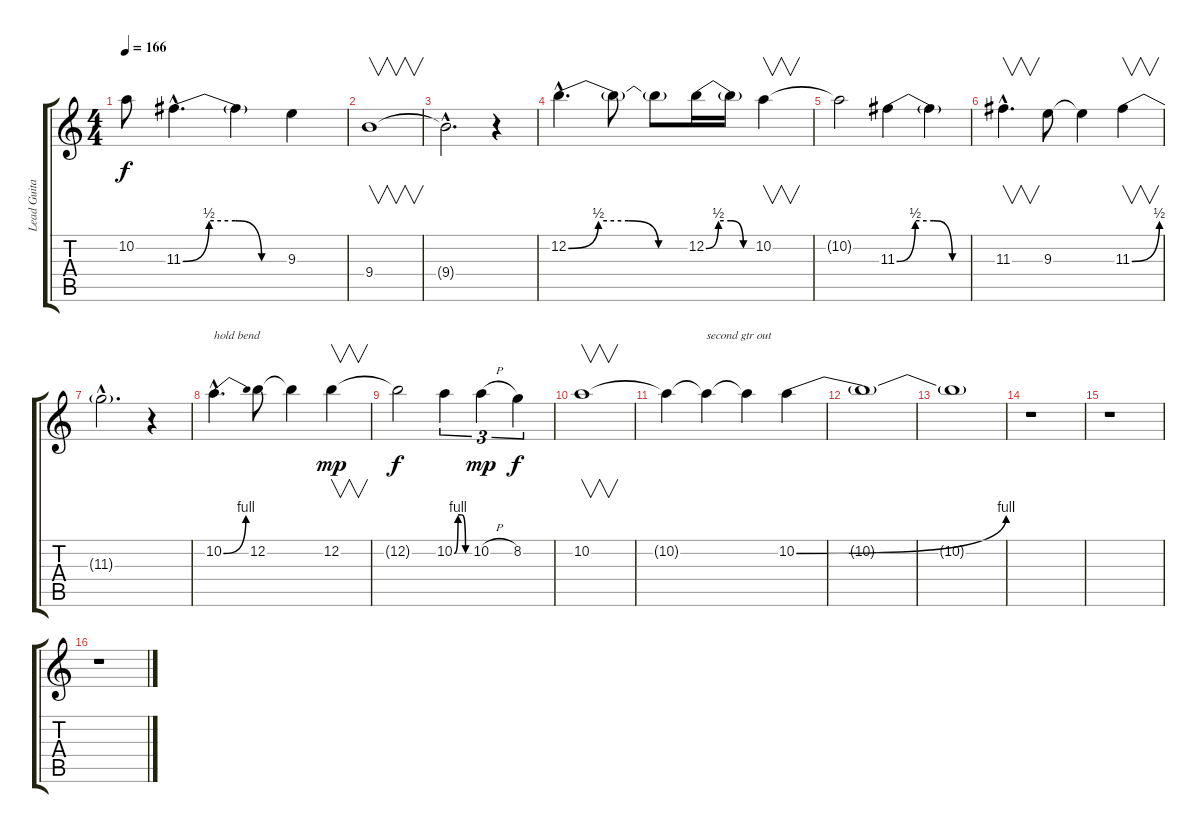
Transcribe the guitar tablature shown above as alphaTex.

\track ("Lead Guitar" "Lead Guita") {instrument distortionguitar}
\staff {score tabs}
\tuning (E4 B3 G3 D3 A2 E2) {hide}
\ts (4 4)
\tempo 166
\clef g2
\ks c
10.2{t}.8{dy f} 11.3{be (custom 0 0 15 2 30 2 45 0 60 0) hac}.4{d} 11.3{t}.4 9.3.4 |
9.4.1{v} |
9.4{hac t}.2{d} r.4 |
12.2{be (custom 0 0 15 2 30 2 45 0 60 0) hac}.4{d} 12.2{t}.8 12.2{t}.8 12.2{be (custom 0 0 15 2 30 2 45 0 60 0)}.16 12.2{t}.16 10.2.4{v} |
10.2{t}.2 11.3{be (custom 0 0 15 2 30 2 45 0 60 0)}.4 11.3{t}.4 |
11.3{hac}.4{v d} 9.3.8 9.3{t}.4 11.3{be (bend 0 0 60 2)}.4{v} |
11.3{hac t}.2{d} r.4 |
10.2{be (bend 0 0 60 4) hac}.4{d txt "hold bend"} 12.2.8 12.2{t}.4 12.2.4{v dy mp} |
12.2{t}.2{dy f} 10.2{be (custom 0 0 15 4 30 4 45 0 60 0)}.4{tu (3 2)} 10.2{h}.4{tu (3 2) dy mp} 8.2.4{tu (3 2) dy f} |
10.2.1{v} |
10.2{t}.4 10.2{t}.4{txt "second gtr out"} 10.2{t}.4 10.2{be (bend 0 0 60 4)}.4 |
10.2{t}.1 |
10.2{t}.1 |
r.1 |
r.1 |
r.1
